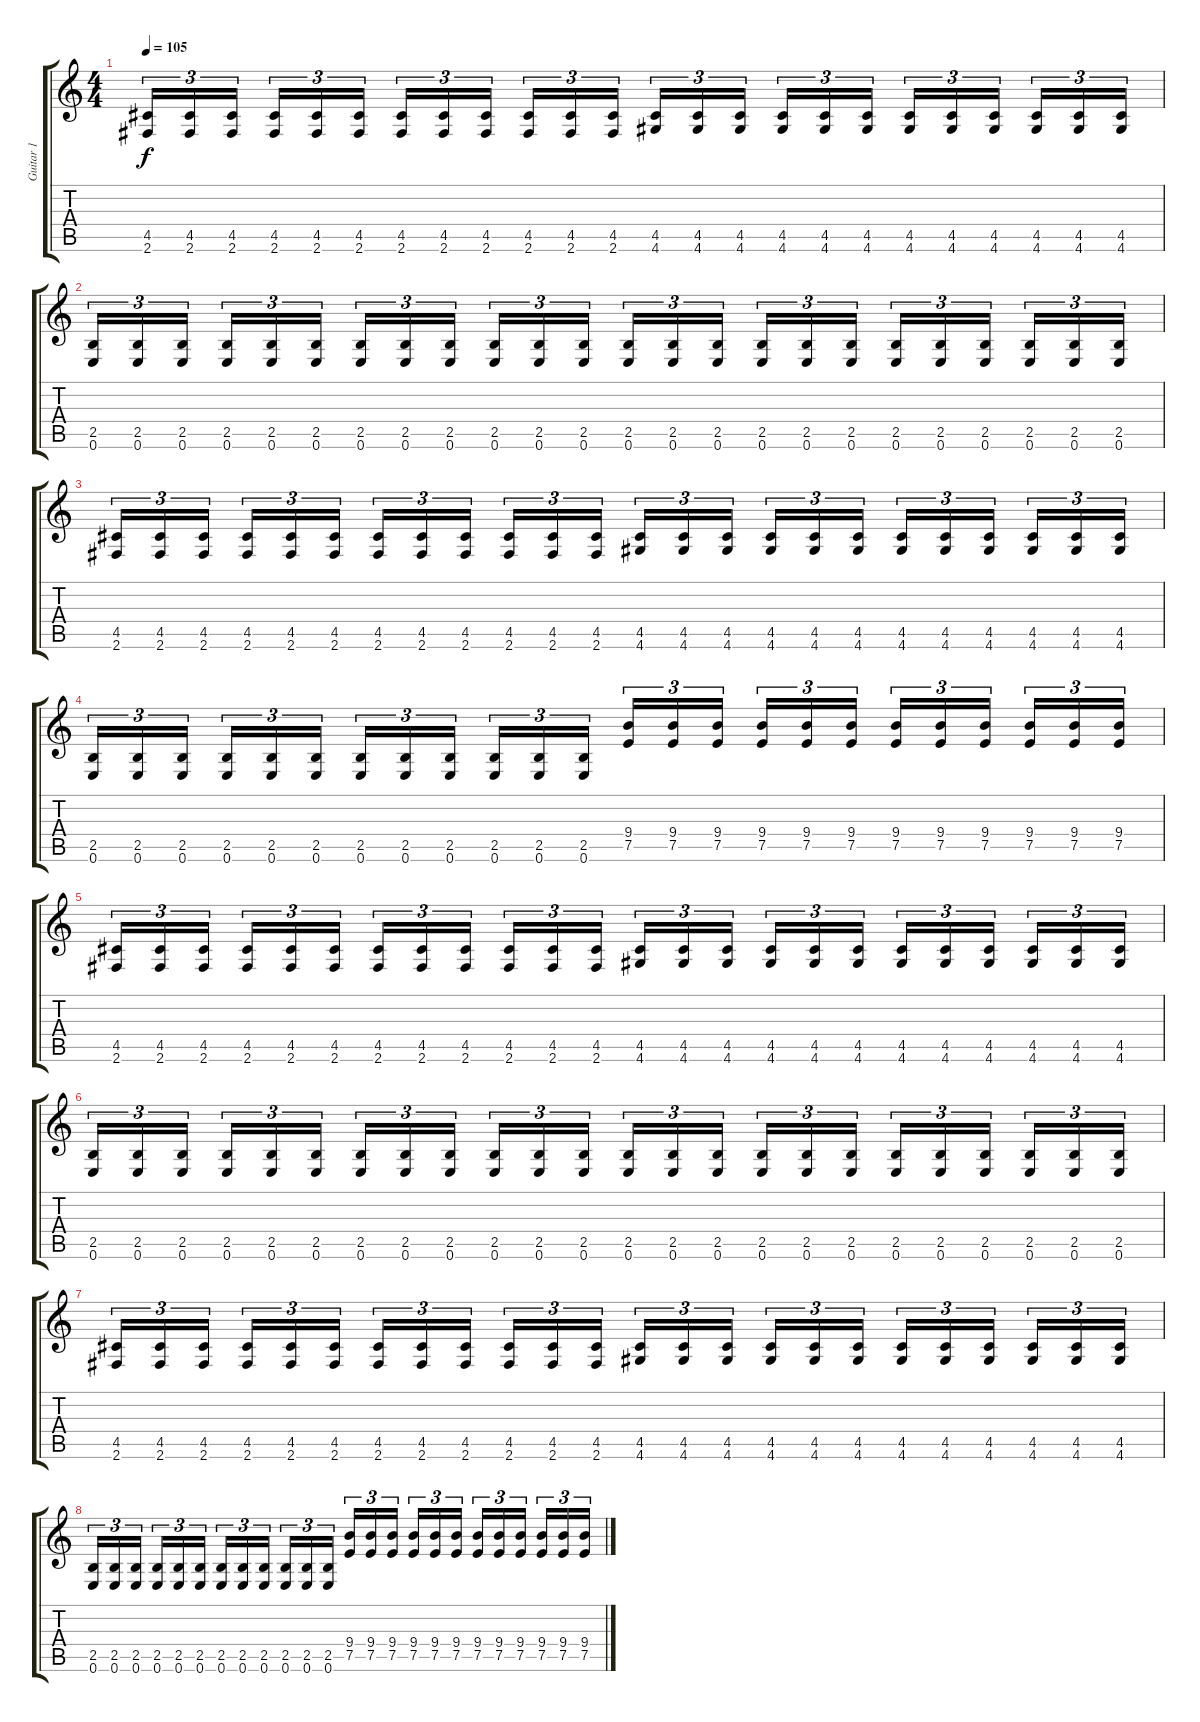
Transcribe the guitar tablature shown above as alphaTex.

\track ("Guitar 1" "Guitar 1") {instrument overdrivenguitar}
\staff {score tabs}
\tuning (E4 B3 G3 D3 A2 E2) {hide}
\ts (4 4)
\tempo 105
\clef g2
\ks c
(4.5 2.6).16{tu (3 2) dy f} (4.5 2.6).16{tu (3 2)} (4.5 2.6).16{tu (3 2)} (4.5 2.6).16{tu (3 2)} (4.5 2.6).16{tu (3 2)} (4.5 2.6).16{tu (3 2)} (4.5 2.6).16{tu (3 2)} (4.5 2.6).16{tu (3 2)} (4.5 2.6).16{tu (3 2)} (4.5 2.6).16{tu (3 2)} (4.5 2.6).16{tu (3 2)} (4.5 2.6).16{tu (3 2)} (4.5 4.6).16{tu (3 2)} (4.5 4.6).16{tu (3 2)} (4.5 4.6).16{tu (3 2)} (4.5 4.6).16{tu (3 2)} (4.5 4.6).16{tu (3 2)} (4.5 4.6).16{tu (3 2)} (4.5 4.6).16{tu (3 2)} (4.5 4.6).16{tu (3 2)} (4.5 4.6).16{tu (3 2)} (4.5 4.6).16{tu (3 2)} (4.5 4.6).16{tu (3 2)} (4.5 4.6).16{tu (3 2)} |
(2.5 0.6).16{tu (3 2)} (2.5 0.6).16{tu (3 2)} (2.5 0.6).16{tu (3 2)} (2.5 0.6).16{tu (3 2)} (2.5 0.6).16{tu (3 2)} (2.5 0.6).16{tu (3 2)} (2.5 0.6).16{tu (3 2)} (2.5 0.6).16{tu (3 2)} (2.5 0.6).16{tu (3 2)} (2.5 0.6).16{tu (3 2)} (2.5 0.6).16{tu (3 2)} (2.5 0.6).16{tu (3 2)} (2.5 0.6).16{tu (3 2)} (2.5 0.6).16{tu (3 2)} (2.5 0.6).16{tu (3 2)} (2.5 0.6).16{tu (3 2)} (2.5 0.6).16{tu (3 2)} (2.5 0.6).16{tu (3 2)} (2.5 0.6).16{tu (3 2)} (2.5 0.6).16{tu (3 2)} (2.5 0.6).16{tu (3 2)} (2.5 0.6).16{tu (3 2)} (2.5 0.6).16{tu (3 2)} (2.5 0.6).16{tu (3 2)} |
(4.5 2.6).16{tu (3 2)} (4.5 2.6).16{tu (3 2)} (4.5 2.6).16{tu (3 2)} (4.5 2.6).16{tu (3 2)} (4.5 2.6).16{tu (3 2)} (4.5 2.6).16{tu (3 2)} (4.5 2.6).16{tu (3 2)} (4.5 2.6).16{tu (3 2)} (4.5 2.6).16{tu (3 2)} (4.5 2.6).16{tu (3 2)} (4.5 2.6).16{tu (3 2)} (4.5 2.6).16{tu (3 2)} (4.5 4.6).16{tu (3 2)} (4.5 4.6).16{tu (3 2)} (4.5 4.6).16{tu (3 2)} (4.5 4.6).16{tu (3 2)} (4.5 4.6).16{tu (3 2)} (4.5 4.6).16{tu (3 2)} (4.5 4.6).16{tu (3 2)} (4.5 4.6).16{tu (3 2)} (4.5 4.6).16{tu (3 2)} (4.5 4.6).16{tu (3 2)} (4.5 4.6).16{tu (3 2)} (4.5 4.6).16{tu (3 2)} |
(2.5 0.6).16{tu (3 2)} (2.5 0.6).16{tu (3 2)} (2.5 0.6).16{tu (3 2)} (2.5 0.6).16{tu (3 2)} (2.5 0.6).16{tu (3 2)} (2.5 0.6).16{tu (3 2)} (2.5 0.6).16{tu (3 2)} (2.5 0.6).16{tu (3 2)} (2.5 0.6).16{tu (3 2)} (2.5 0.6).16{tu (3 2)} (2.5 0.6).16{tu (3 2)} (2.5 0.6).16{tu (3 2)} (9.4 7.5).16{tu (3 2)} (9.4 7.5).16{tu (3 2)} (9.4 7.5).16{tu (3 2)} (9.4 7.5).16{tu (3 2)} (9.4 7.5).16{tu (3 2)} (9.4 7.5).16{tu (3 2)} (9.4 7.5).16{tu (3 2)} (9.4 7.5).16{tu (3 2)} (9.4 7.5).16{tu (3 2)} (9.4 7.5).16{tu (3 2)} (9.4 7.5).16{tu (3 2)} (9.4 7.5).16{tu (3 2)} |
(4.5 2.6).16{tu (3 2)} (4.5 2.6).16{tu (3 2)} (4.5 2.6).16{tu (3 2)} (4.5 2.6).16{tu (3 2)} (4.5 2.6).16{tu (3 2)} (4.5 2.6).16{tu (3 2)} (4.5 2.6).16{tu (3 2)} (4.5 2.6).16{tu (3 2)} (4.5 2.6).16{tu (3 2)} (4.5 2.6).16{tu (3 2)} (4.5 2.6).16{tu (3 2)} (4.5 2.6).16{tu (3 2)} (4.5 4.6).16{tu (3 2)} (4.5 4.6).16{tu (3 2)} (4.5 4.6).16{tu (3 2)} (4.5 4.6).16{tu (3 2)} (4.5 4.6).16{tu (3 2)} (4.5 4.6).16{tu (3 2)} (4.5 4.6).16{tu (3 2)} (4.5 4.6).16{tu (3 2)} (4.5 4.6).16{tu (3 2)} (4.5 4.6).16{tu (3 2)} (4.5 4.6).16{tu (3 2)} (4.5 4.6).16{tu (3 2)} |
(2.5 0.6).16{tu (3 2)} (2.5 0.6).16{tu (3 2)} (2.5 0.6).16{tu (3 2)} (2.5 0.6).16{tu (3 2)} (2.5 0.6).16{tu (3 2)} (2.5 0.6).16{tu (3 2)} (2.5 0.6).16{tu (3 2)} (2.5 0.6).16{tu (3 2)} (2.5 0.6).16{tu (3 2)} (2.5 0.6).16{tu (3 2)} (2.5 0.6).16{tu (3 2)} (2.5 0.6).16{tu (3 2)} (2.5 0.6).16{tu (3 2)} (2.5 0.6).16{tu (3 2)} (2.5 0.6).16{tu (3 2)} (2.5 0.6).16{tu (3 2)} (2.5 0.6).16{tu (3 2)} (2.5 0.6).16{tu (3 2)} (2.5 0.6).16{tu (3 2)} (2.5 0.6).16{tu (3 2)} (2.5 0.6).16{tu (3 2)} (2.5 0.6).16{tu (3 2)} (2.5 0.6).16{tu (3 2)} (2.5 0.6).16{tu (3 2)} |
(4.5 2.6).16{tu (3 2)} (4.5 2.6).16{tu (3 2)} (4.5 2.6).16{tu (3 2)} (4.5 2.6).16{tu (3 2)} (4.5 2.6).16{tu (3 2)} (4.5 2.6).16{tu (3 2)} (4.5 2.6).16{tu (3 2)} (4.5 2.6).16{tu (3 2)} (4.5 2.6).16{tu (3 2)} (4.5 2.6).16{tu (3 2)} (4.5 2.6).16{tu (3 2)} (4.5 2.6).16{tu (3 2)} (4.5 4.6).16{tu (3 2)} (4.5 4.6).16{tu (3 2)} (4.5 4.6).16{tu (3 2)} (4.5 4.6).16{tu (3 2)} (4.5 4.6).16{tu (3 2)} (4.5 4.6).16{tu (3 2)} (4.5 4.6).16{tu (3 2)} (4.5 4.6).16{tu (3 2)} (4.5 4.6).16{tu (3 2)} (4.5 4.6).16{tu (3 2)} (4.5 4.6).16{tu (3 2)} (4.5 4.6).16{tu (3 2)} |
(2.5 0.6).16{tu (3 2)} (2.5 0.6).16{tu (3 2)} (2.5 0.6).16{tu (3 2)} (2.5 0.6).16{tu (3 2)} (2.5 0.6).16{tu (3 2)} (2.5 0.6).16{tu (3 2)} (2.5 0.6).16{tu (3 2)} (2.5 0.6).16{tu (3 2)} (2.5 0.6).16{tu (3 2)} (2.5 0.6).16{tu (3 2)} (2.5 0.6).16{tu (3 2)} (2.5 0.6).16{tu (3 2)} (9.4 7.5).16{tu (3 2)} (9.4 7.5).16{tu (3 2)} (9.4 7.5).16{tu (3 2)} (9.4 7.5).16{tu (3 2)} (9.4 7.5).16{tu (3 2)} (9.4 7.5).16{tu (3 2)} (9.4 7.5).16{tu (3 2)} (9.4 7.5).16{tu (3 2)} (9.4 7.5).16{tu (3 2)} (9.4 7.5).16{tu (3 2)} (9.4 7.5).16{tu (3 2)} (9.4 7.5).16{tu (3 2)}
